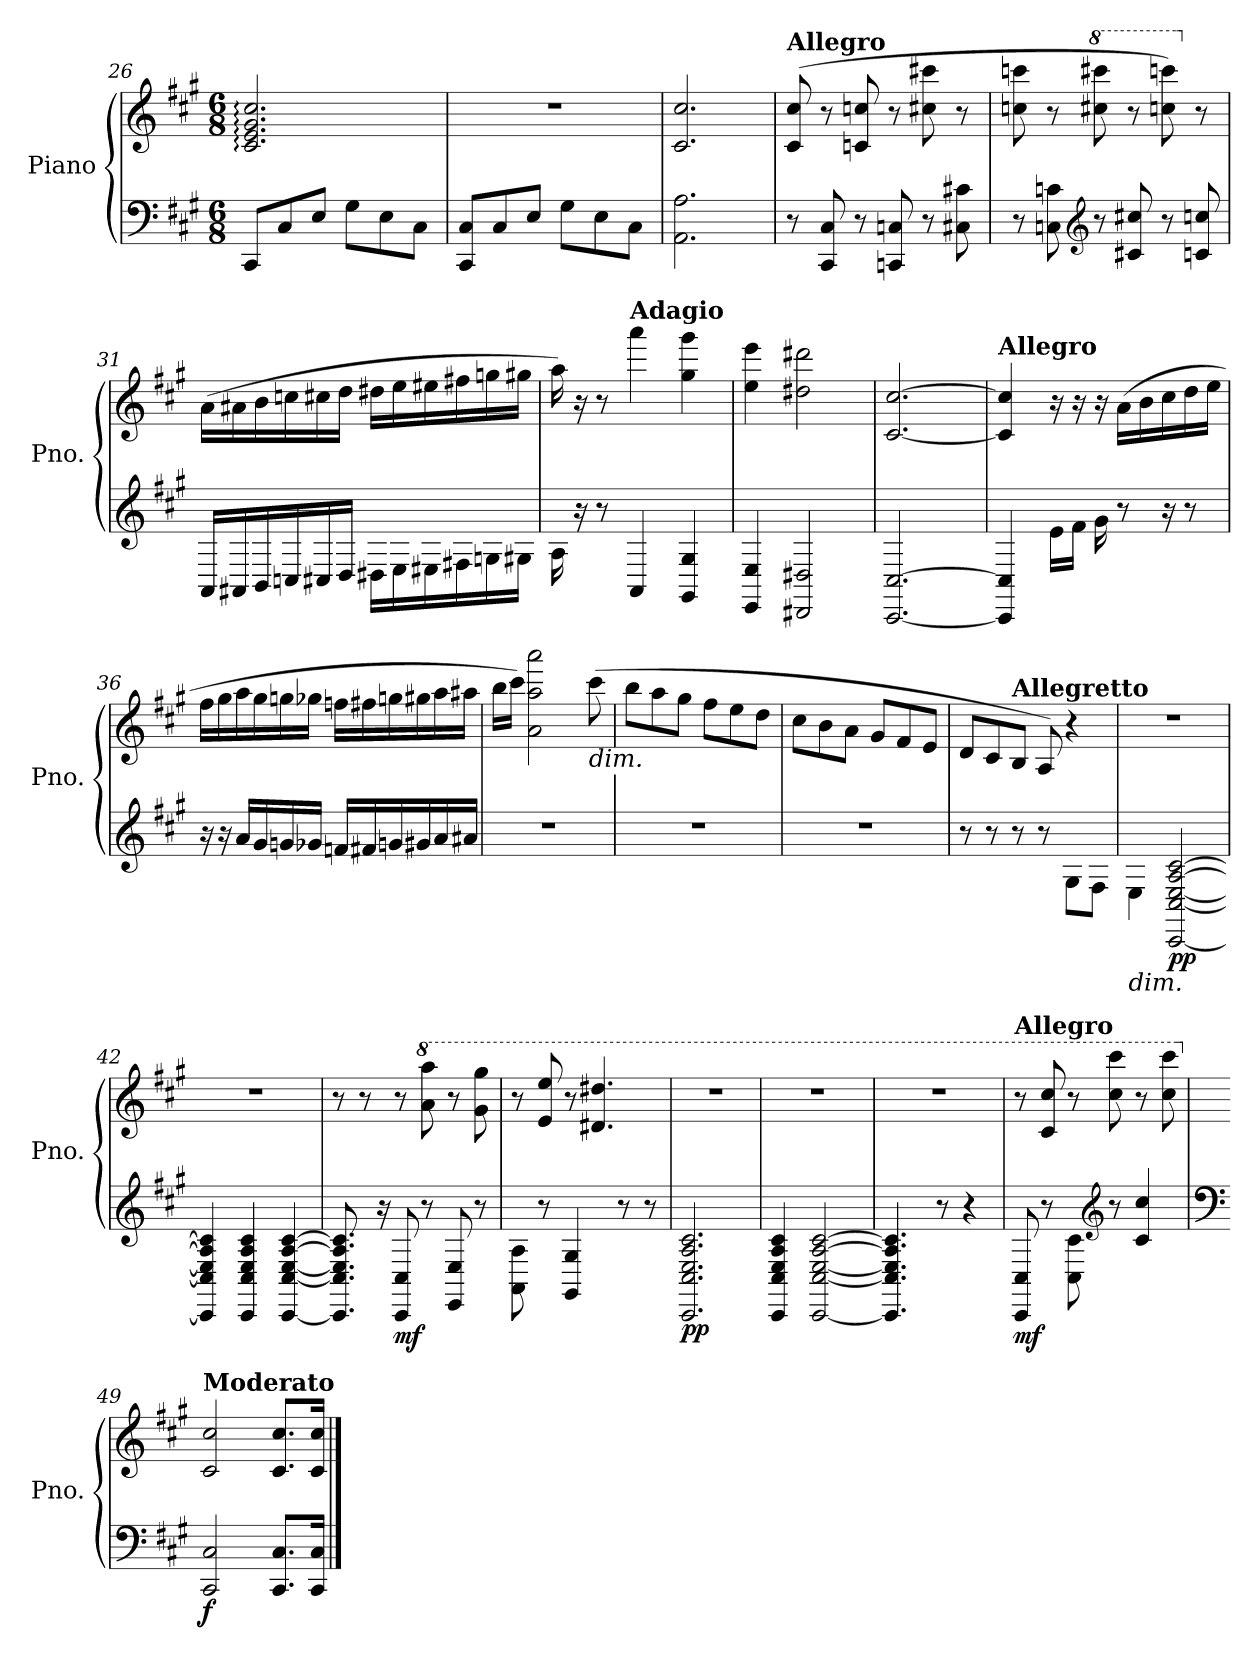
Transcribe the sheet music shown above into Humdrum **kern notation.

**kern	**kern	**dynam
*part1	*part1	*part1
*staff2	*staff1	*staff1/2
*I"Piano	*	*
*I'Pno.	*	*
!!LO:LB:g=z
*clefF4	*clefG2	*
*k[f#c#g#]	*k[f#c#g#]	*
*M6/8	*M6/8	*
=26	=26	=26
8CC#/L	2.c#/: 2.e/: 2.g#/: 2.cc#/:	.
8C#/	.	.
8E/J	.	.
8G#\L	.	.
8E\	.	.
8C#\J	.	.
=27	=27	=27
8CC#/ 8C#/L	2.r	.
8C#/	.	.
8E/J	.	.
8G#\L	.	.
8E\	.	.
8C#\J	.	.
=28	=28	=28
2.AA\ 2.A\	2.c#/ 2.cc#/	.
=29	=29	=29
!	!LO:TX:a:B:t=Allegro	!
8r	(>8c#/ 8cc#/	.
8CC#/ 8C#/	8r	.
8r	8cn/ 8ccn/	.
8CCn/ 8Cn/	8r	.
8r	8cc#X\ 8ccc#X\	.
8C#X\ 8c#X\	8r	.
=30	=30	=30
8r	8ccn\ 8cccn\	.
8Cn\ 8cn\	8r	.
*clefG2	*	*
*	*8va	*
8r	8ccc#X\ 8cccc#X\	.
8c#X/ 8cc#X/	8r	.
8r	8cccn\ 8ccccn\)	.
*	*X8va	*
8cn/ 8ccn/	8r	.
!!LO:LB:g=z
=31	=31	=31
16AA/LL	(>16a\LL	.
16AA#X/	16a#X\	.
16BB/	16b\	.
16Cn/	16ccn\	.
16C#X/	16cc#X\	.
16D/JJ	16dd\JJ	.
16D#X\LL	16dd#X\LL	.
16E\	16ee\	.
16E#X\	16ee#X\	.
16F#X\	16ff#X\	.
16Gn\	16ggn\	.
16G#X\JJ	16gg#X\JJ	.
=32	=32	=32
16A\	16aa\)	.
16r	16r	.
8r	8r	.
!	!LO:TX:a:B:t=Adagio	!
4AA/	4aaa\	.
4GG#/ 4G#/	4gg#\ 4ggg#\	.
=33	=33	=33
4EE/ 4E/	4ee\ 4eee\	.
2DD#X/ 2D#X/	2dd#X\ 2ddd#X\	.
=34	=34	=34
[2.CC#/ [2.C#/	[2.c#/ [2.cc#/	.
=35	=35	=35
!	!LO:TX:a:B:t=Allegro	!
4CC#/] 4C#/]	4c#/] 4cc#/]	.
16e\LL	16r	.
16f#\JJ	16r	.
16g#\	16r	.
8r	((>16a\LL	.
.	16b\	.
16r	16cc#\	.
8r	16dd\	.
.	16ee\JJ	.
!!LO:PB:g=z
=36	=36	=36
16r	16ff#\LL	.
16r	16gg#\	.
16a/LL	16aa\	.
16g#/	16gg#\	.
16gn/	16ggn\	.
16g-X/JJ	16gg-X\JJ	.
16fn/LL	16ffn\LL	.
16f#X/	16ff#X\	.
16gn/	16ggn\	.
16g#X/	16gg#X\	.
16a/	16aa\	.
16a#X/JJ	16aa#X\JJ	.
=37	=37	=37
2.r	16bb\LL	.
.	16ccc#\JJ)	.
.	2a\ 2aa\ 2aaa\	.
!	!LO:TX:b:i:t=dim.	!
.	(>8ccc#\	.
=38	=38	=38
2.r	8bb\L	.
.	8aa\	.
.	8gg#\J	.
.	8ff#\L	.
.	8ee\	.
.	8dd\J	.
=39	=39	=39
2.r	8cc#\L	.
.	8b\	.
.	8a\J	.
.	8g#/L	.
.	8f#/	.
.	8e/J	.
=40	=40	=40
8r	8d/L	.
8r	8c#/	.
!	!LO:TX:a:B:t=Allegretto	!
8r	8B/J	.
8r	(<8A/)	.
8G#\L	4r	.
8F#\J	.	.
!!LO:LB:g=z
=41	=41	=41
!LO:TX:b:i:t=dim.	!	!
4E\)	2.r	.
!	!	!LO:DY:b=2
[2CC#/ [2C#/ [2E/ [2A/ [2c#/	.	pp
=42	=42	=42
4CC#/] 4C#/] 4E/] 4A/] 4c#/]	2.r	.
4CC#/ 4C#/ 4E/ 4A/ 4c#/	.	.
[4CC#/ [4C#/ [4E/ [4A/ [4c#/	.	.
=43	=43	=43
8.CC#/] 8.C#/] 8.E/] 8.A/] 8.c#/]	8r	.
.	8r	.
16r	.	.
!	!	!LO:DY:b=2
8CC#/ 8C#/	8r	mf
*	*8va	*
8r	8aa\ 8aaa\	.
8EE/ 8E/	8r	.
8r	8gg#\ 8ggg#\	.
=44	=44	=44
8AA\ 8A\	8r	.
8r	8ee/ 8eee/	.
4GG#/ 4G#/	8r	.
.	4.dd#X/ 4.ddd#X/	.
8r	.	.
8r	.	.
=45	=45	=45
*	*X8va	*
!	!	!LO:DY:b=2
2.CC#/ 2.C#/ 2.E/ 2.A/ 2.c#/	2.r	pp
=46	=46	=46
4CC#/ 4C#/ 4E/ 4A/ 4c#/	2.r	.
[2CC#/ [2C#/ [2E/ [2A/ [2c#/	.	.
=47	=47	=47
4.CC#/] 4.C#/] 4.E/] 4.A/] 4.c#/]	2.r	.
8r	.	.
4r	.	.
=48	=48	=48
!	!LO:TX:a:B:t=Allegro	!
!	!	!LO:DY:b=2
8CC#/ 8C#/	8r	mf
8r	8c#/ 8cc#/	.
8C#\ 8c#\	8r	.
*clefG2	*	*
8r	8cc#\ 8ccc#\	.
4c#/ 4cc#/	8r	.
*	*8va	*
.	8ccc#\ 8cccc#\	.
!!LO:LB:g=z
=49	=49	=49
*clefF4	*	*
*	*X8va	*
!	!LO:TX:a:B:t=Moderato	!
!	!	!LO:DY:b=2
2CC#/ 2C#/	2c#/ 2cc#/	f
8.CC#/ 8.C#/L	8.c#/ 8.cc#/L	.
16CC#/ 16C#/Jk	16c#/ 16cc#/Jk	.
==	==	==
*-	*-	*-
